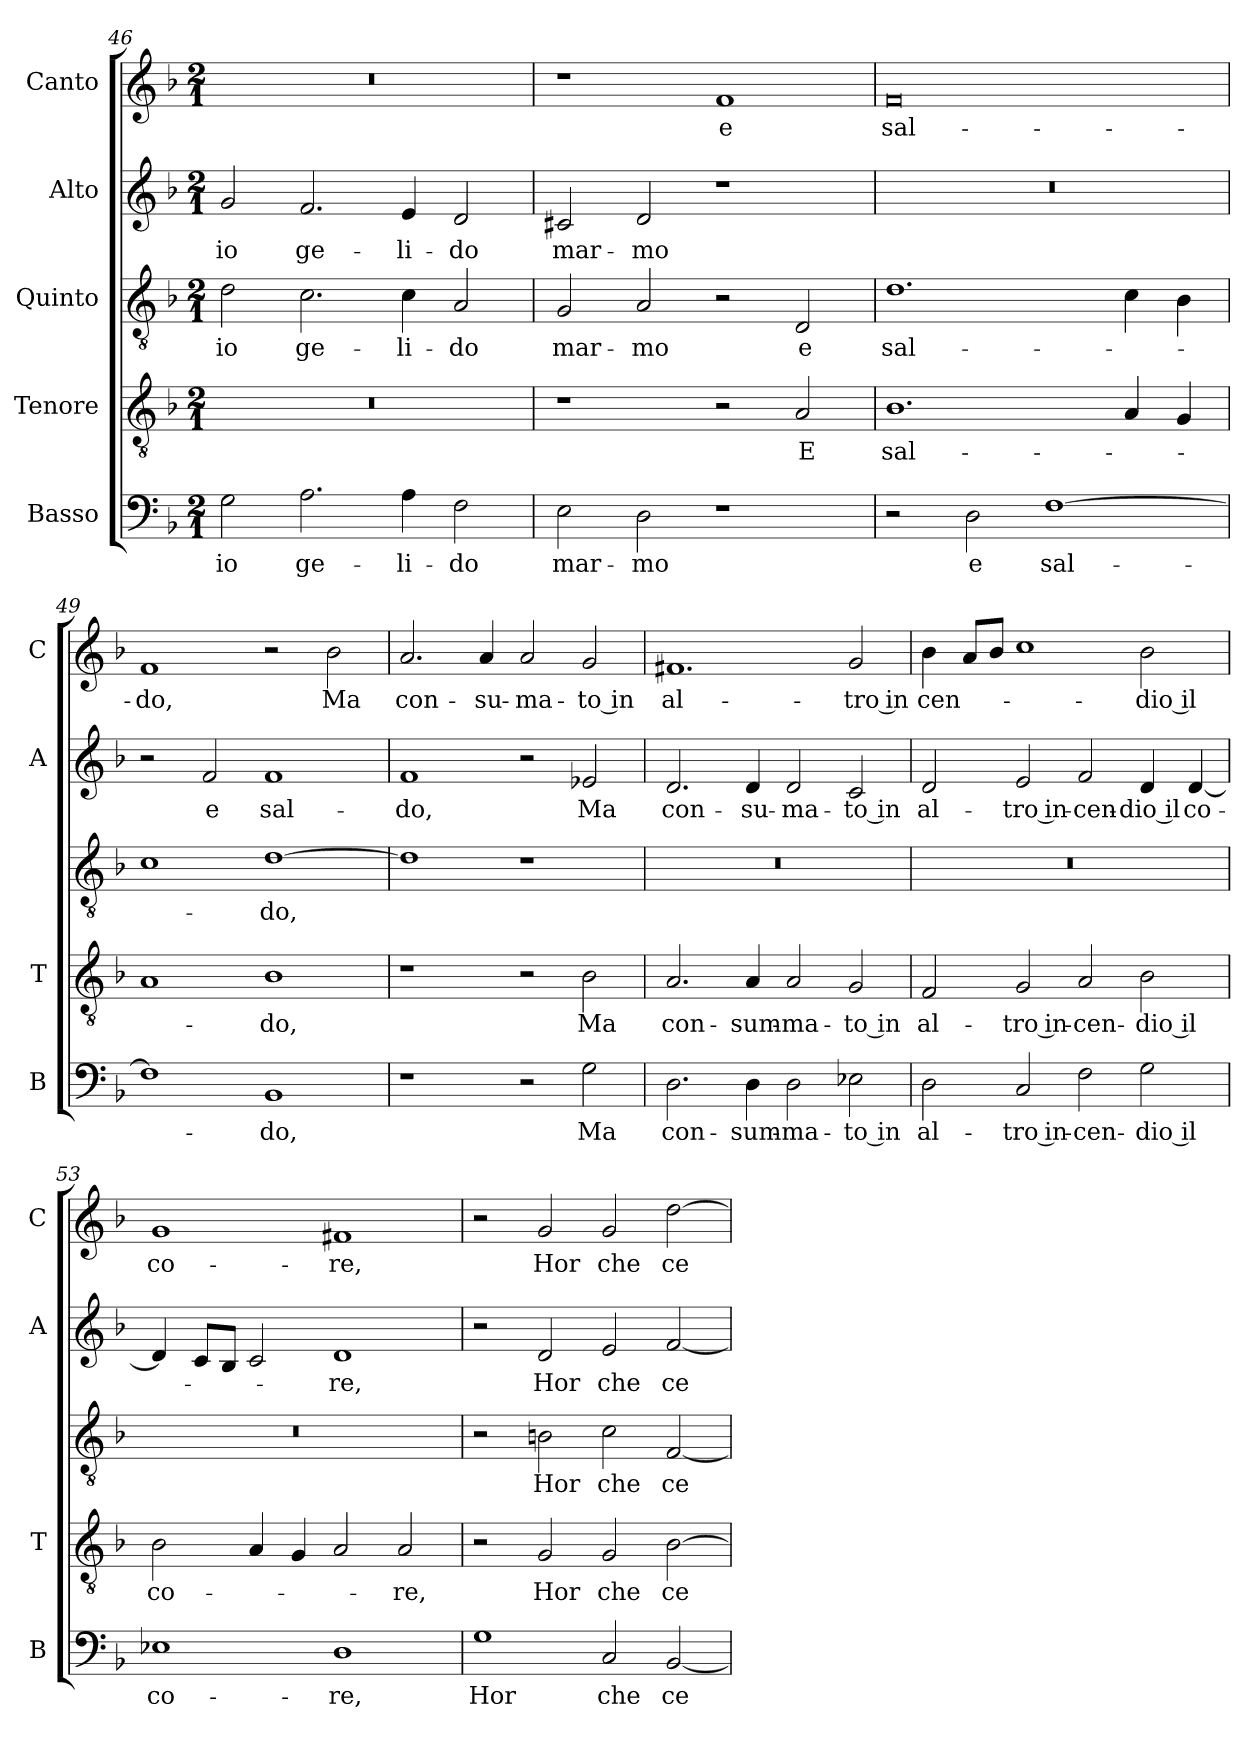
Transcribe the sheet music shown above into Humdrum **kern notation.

**kern	**text	**kern	**text	**kern	**text	**kern	**text	**kern	**text
*part5	*part5	*part4	*part4	*part3	*part3	*part2	*part2	*part1	*part1
*staff5	*staff5	*staff4	*staff4	*staff3	*staff3	*staff2	*staff2	*staff1	*staff1
*I"Basso	*	*I"Tenore	*	*I"Quinto	*	*I"Alto	*	*I"Canto	*
*I'B	*	*I'T	*	*	*	*I'A	*	*I'C	*
*clefF4	*	*clefGv2	*	*clefGv2	*	*clefG2	*	*clefG2	*
*k[b-]	*	*k[b-]	*	*k[b-]	*	*k[b-]	*	*k[b-]	*
*M2/1	*	*M2/1	*	*M2/1	*	*M2/1	*	*M2/1	*
=46	=46	=46	=46	=46	=46	=46	=46	=46	=46
2G	io	0r	.	2d	io	2g	io	0r	.
2.A	ge-	.	.	2.c	ge-	2.f	ge-	.	.
4A	-li-	.	.	4c	-li-	4e	-li-	.	.
2F	-do	.	.	2A	-do	2d	-do	.	.
=47	=47	=47	=47	=47	=47	=47	=47	=47	=47
2E	mar-	1r	.	2G	mar-	2c#X	mar-	1r	.
2D	-mo	.	.	2A	-mo	2d	-mo	.	.
1r	.	2r	.	2r	.	1r	.	1f	e
.	.	2A	E	2D	e	.	.	.	.
=48	=48	=48	=48	=48	=48	=48	=48	=48	=48
2r	.	1.B-	sal-	1.d	sal-	0r	.	0f	sal-
2D	e	.	.	.	.	.	.	.	.
[1F	sal-	.	.	.	.	.	.	.	.
.	.	4A	.	4c	.	.	.	.	.
.	.	4G	.	4B-	.	.	.	.	.
=49	=49	=49	=49	=49	=49	=49	=49	=49	=49
1F]	.	1A	.	1c	.	2r	.	1f	-do,
.	.	.	.	.	.	2f	e	.	.
1BB-	-do,	1B-	-do,	[1d	-do,	1f	sal-	2r	.
.	.	.	.	.	.	.	.	2b-	Ma
=50	=50	=50	=50	=50	=50	=50	=50	=50	=50
1r	.	1r	.	1d]	.	1f	-do,	2.a	con-
.	.	.	.	.	.	.	.	4a	-su-
2r	.	2r	.	1r	.	2r	.	2a	-ma-
2G	Ma	2B-	Ma	.	.	2e-X	Ma	2g	-to in
=51	=51	=51	=51	=51	=51	=51	=51	=51	=51
2.D	con-	2.A	con-	0r	.	2.d	con-	1.f#X	al-
4D	-sum-	4A	-sum-	.	.	4d	-su-	.	.
2D	-ma-	2A	-ma-	.	.	2d	-ma-	.	.
2E-X	-to in	2G	-to in	.	.	2c	-to in	2g	-tro in
=52	=52	=52	=52	=52	=52	=52	=52	=52	=52
2D	al-	2F	al-	0r	.	2d	al-	4b-	cen-
.	.	.	.	.	.	.	.	8aL	.
.	.	.	.	.	.	.	.	8b-J	.
2C	-tro in-	2G	-tro in-	.	.	2e	-tro in-	1cc	.
2F	-cen-	2A	-cen-	.	.	2f	-cen-	.	.
2G	-dio il	2B-	-dio il	.	.	4d	-dio il	2b-	-dio il
.	.	.	.	.	.	[4d	co-	.	.
=53	=53	=53	=53	=53	=53	=53	=53	=53	=53
1E-X	co-	2B-	co-	0r	.	4d]	.	1g	co-
.	.	.	.	.	.	8cL	.	.	.
.	.	.	.	.	.	8B-J	.	.	.
.	.	4A	.	.	.	2c	.	.	.
.	.	4G	.	.	.	.	.	.	.
1D	-re,	2A	.	.	.	1d	-re,	1f#X	-re,
.	.	2A	-re,	.	.	.	.	.	.
=54	=54	=54	=54	=54	=54	=54	=54	=54	=54
1G	Hor	2r	.	2r	.	2r	.	2r	.
.	.	2G	Hor	2Bn	Hor	2d	Hor	2g	Hor
2C	che	2G	che	2c	che	2e	che	2g	che
[2BB-	ce-	[2B-	ce-	[2F	ce-	[2f	ce-	[2dd	ce-
=	=	=	=	=	=	=	=	=	=
*-	*-	*-	*-	*-	*-	*-	*-	*-	*-
